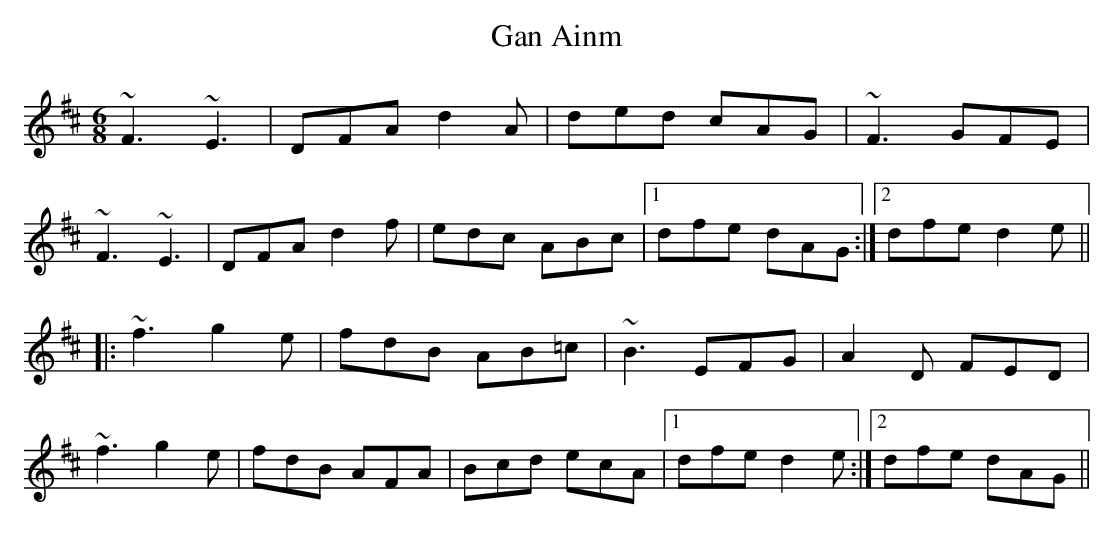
X:1
T:Gan Ainm
M:6/8
L:1/8
K:D
~F3 ~E3|DFA d2A|ded cAG|~F3 GFE|!
~F3 ~E3|DFA d2f|edc ABc|1 dfe dAG:|2 dfe d2e||!
|:~f3 g2e|fdB AB=c|~B3 EFG|A2D FED|!
~f3 g2e|fdB AFA|Bcd ecA|1 dfe d2e:|2 dfe dAG||!
